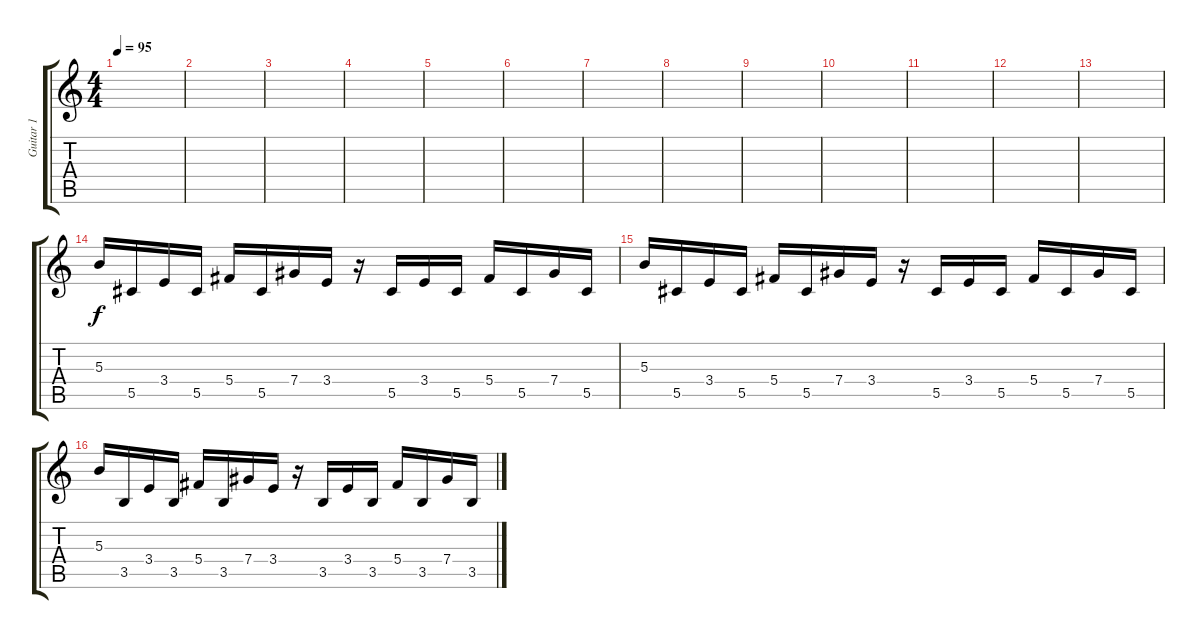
\track ("Guitar 1" "Guitar 1") {instrument distortionguitar}
\staff {score tabs}
\tuning (Eb4 Bb3 Gb3 Db3 Ab2 Eb2) {hide}
\ts (4 4)
\tempo 95
\clef g2
\ks c
|
|
|
|
|
|
|
|
|
|
|
|
|
5.3.16 5.5.16 3.4.16 5.5.16 5.4.16 5.5.16 7.4.16 3.4.16 r.16 5.5.16 3.4.16 5.5.16 5.4.16 5.5.16 7.4.16 5.5.16 |
5.3.16 5.5.16 3.4.16 5.5.16 5.4.16 5.5.16 7.4.16 3.4.16 r.16 5.5.16 3.4.16 5.5.16 5.4.16 5.5.16 7.4.16 5.5.16 |
5.3.16 3.5.16 3.4.16 3.5.16 5.4.16 3.5.16 7.4.16 3.4.16 r.16 3.5.16 3.4.16 3.5.16 5.4.16 3.5.16 7.4.16 3.5.16
